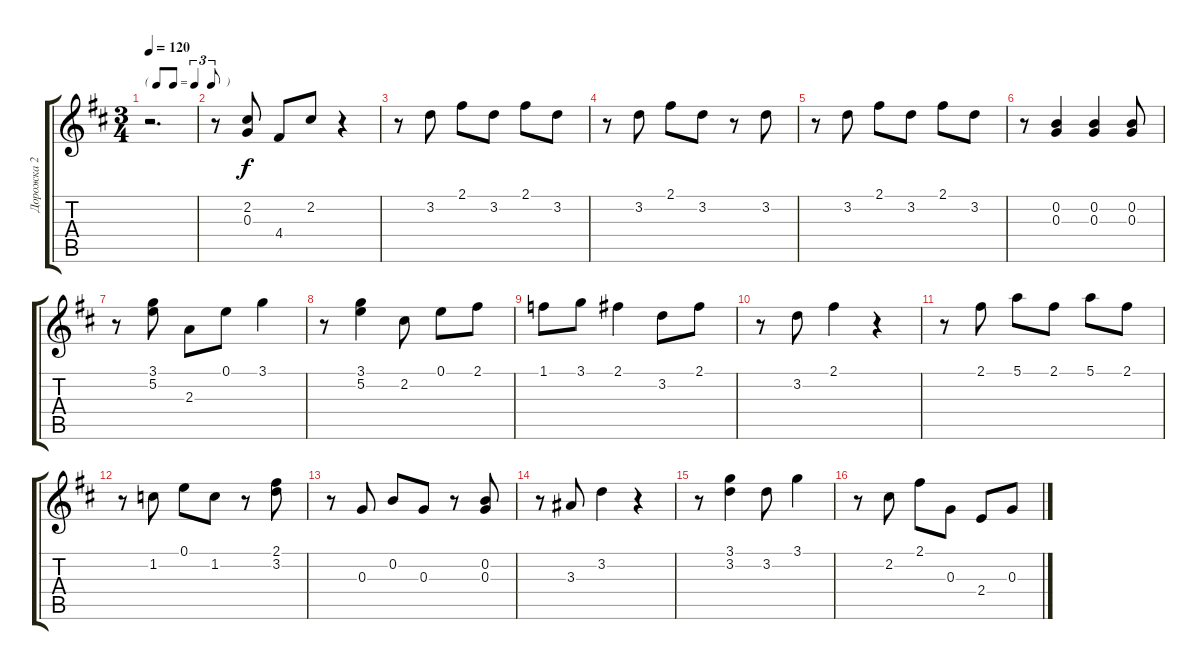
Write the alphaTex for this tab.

\track ("Дорожка 2" "Дорожка 2") {instrument acousticguitarnylon}
\staff {score tabs}
\tuning (E4 B3 G3 D3 A2 E2) {hide}
\ts (3 4)
\tf triplet8th
\tempo 120
\clef g2
\ks d
r.2{d dy f} |
r.8 (2.2 0.3).8 4.4.8 2.2.8 r.4 |
r.8 3.2.8 2.1.8 3.2.8 2.1.8 3.2.8 |
r.8 3.2.8 2.1.8 3.2.8 r.8 3.2.8 |
r.8 3.2.8 2.1.8 3.2.8 2.1.8 3.2.8 |
r.8 (0.2 0.3).4 (0.2 0.3).4 (0.2 0.3).8 |
r.8 (3.1 5.2).8 2.3.8 0.1.8 3.1.4 |
r.8 (3.1 5.2).4 2.2.8 0.1.8 2.1.8 |
1.1.8 3.1.8 2.1.4 3.2.8 2.1.8 |
r.8 3.2.8 2.1.4 r.4 |
r.8 2.1.8 5.1.8 2.1.8 5.1.8 2.1.8 |
r.8 1.2.8 0.1.8 1.2.8 r.8 (2.1 3.2).8 |
r.8 0.3.8 0.2.8 0.3.8 r.8 (0.2 0.3).8 |
r.8 3.3.8 3.2.4 r.4 |
r.8 (3.1 3.2).4 3.2.8 3.1.4 |
r.8 2.2.8 2.1.8 0.3.8 2.4.8 0.3.8
